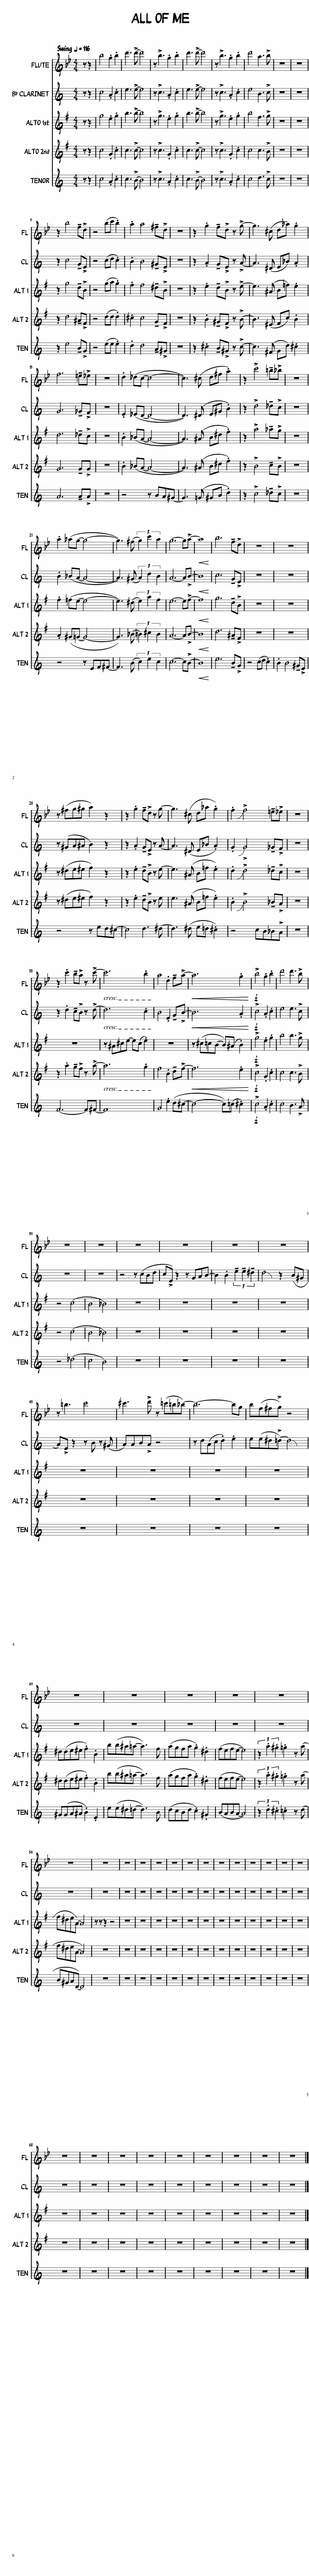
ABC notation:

X:1
%%score 1 2 3 4 5
L:1/8
Q:1/4=116
M:4/4
I:linebreak $
K:Bb
V:1 treble
V:2 treble transpose=-2
V:3 treble transpose=-9
V:4 treble transpose=-9
V:5 treble transpose=-14
V:1
 z z2 | b4 .g2 .b2 | d'3 !>!d'- d'4 | z !>!b3 .g2 .b2 | d'3 !>!d'- d'4 | %5
 z !>!b3 .g2 .b2 | d'4 a3 !>!b | z8 | z8 |$ z2 b4 !tenuto!f!>!d | %10
 z4 (bc' .b2) | .a2 a4 !tenuto!^f!>!d | z8 | z2 .g2 !tenuto!f!>!d z !>!g- | g3 (^c d_a) .g2 |$ %15
 f6 !tenuto!=e!>!_e | z8 | .d2 (_dc- c4- | c3) (^c d^f .a2) | z2 !>!c'4 !tenuto!=b!>!_b | %20
 z8 |$ .a2 (_ag- g4- | g3) (^f (3g2) c'2 a2 | g6- g!>!a- |!<(! a8!<)! | %25
 b6 !tenuto!f!>!d | z8 | z8 |$ z (^fg^g a2) z2 | z2 .g2 !tenuto!f!>!d z g- | %30
 g3 (^c d_a .g2) | .f2 !>!!slide!f4 !tenuto!=e!>!_e | z8 |$ z2 .c'2 !tenuto!b!>!a z !>!c'- | c'6 .b2 | %35
 a4 .d2 !tenuto!f!>!a- |!<(! a6 .g2!<)! |!f! !>!b4 .g2 .b2 | d'4 d'3 !>!b |$ z8 | %40
 z8 | z8 | z8 | z8 | z8 |$ %45
 z =b3 c'4 | ^c'3 !>!d' z (=c'=b_b-) | b6- bg | b(f^f!>!g) z4 |$ z8 | %50
 z8 | z8 | z8 | z8 |$ z8 | %55
 z8 | z8 | z8 | z8 | z8 | %60
 z8 | z8 | z8 | z8 | z8 | %65
 z8 | z8 | z8 |$ z8 | z8 | %70
 z8 | z8 | z8 | z8 | z8 | %75
 z8 | z8 |] %77
V:2
[K:C] z z2 | c4 .A2 .c2 | e3 !>!e- e4 | z !>!c3 .A2 .c2 | e3 !>!e- e4 | %5
 z !>!c3 .A2 .c2 | e4 B3 !>!c | z8 | z8 |$ z2 c4 !tenuto!G!>!E | %10
 z4 (cd .c2) | .B2 B4 !tenuto!^G!>!E | z8 | z2 .A2 !tenuto!G!>!E z !>!A- | A3 (^D E_B) .A2 |$ %15
 G6 !tenuto!_G!>!F | z8 | .E2 (_ED- D4- | D3) (^D E^G .B2) | z2 !>!d4 !tenuto!_d!>!c | %20
 z8 |$ .B2 (_BA- A4- | A3) (^G (3A2) d2 B2 | A6- A!>!B- |!<(! B8!<)! | %25
 c6 !tenuto!G!>!E | z8 | z8 |$ z (^GA^A B2) z2 | z2 .A2 !tenuto!G!>!E z A- | %30
 A3 (^D E_B .A2) | .G2 !>!!slide!G4 !tenuto!_G!>!F | z8 |$ z2 .d2 !tenuto!c!>!B z !>!d- | d6 .c2 | %35
 B4 .E2 !tenuto!G!>!B- |!<(! B6 .A2!<)! |!f! !>!c4 .A2 .c2 | e4 e3 !>!c |$ z8 | %40
 z8 | z4 z (cBd | c!>!E) z2 z GAB- | B2 .B2 (3!tenuto!e2 !tenuto!e2 !tenuto!^d2 | d4 z2 (B^G |$ %45
 A)!>!E z2 z B z (^G | A)AB!>!A z4 | z d(Ac .d2) .e2 | e(e^d!>!=d-) d4 |$ z8 | %50
 z8 | z8 | z8 | z8 |$ z8 | %55
 z8 | z8 | z8 | z8 | z8 | %60
 z8 | z8 | z8 | z8 | z8 | %65
 z8 | z8 | z8 |$ z8 | z8 | %70
 z8 | z8 | z8 | z8 | z8 | %75
 z8 | z8 |] %77
V:3
[K:G] z z2 | g4 .e2 .g2 | b3 !>!b- b4 | z !>!g3 .e2 .g2 | b3 !>!b- b4 | %5
 z !>!g3 .e2 .g2 | b4 f3 !>!g | z8 | z8 |$ z2 g4 !tenuto!d!>!B | %10
 z4 (ga .g2) | .f2 f4 !tenuto!^d!>!B | z8 | z2 .e2 !tenuto!d!>!B z !>!e- | e3 (^A B=f) .e2 |$ %15
 d6 !tenuto!_d!>!c | z8 | .B2 (_BA- A4- | A3) (^A B^d .f2) | z2 !>!a4 !tenuto!_a!>!g | %20
 z8 |$ .f2 (=fe- e4- | e3) (^d (3e2) a2 f2 | e6- e!>!f- |!<(! f8!<)! | %25
 g6 !tenuto!d!>!B | z8 | z8 |$ z (^de^e f2) z2 | z2 .e2 !tenuto!d!>!B z e- | %30
 e3 (^A B=f .e2) | .d2 !>!!slide!d4 !tenuto!_d!>!c | z8 |$ z8 | z ^A^ce- e(c .e2) | %35
 z8 | z (^c=cB- B)(^A .B2) |!f! !>!g4 .e2 .g2 | b4 b3 !>!g |$ z4 (c4 | %40
 B4 _B4) | z8 | z8 | z8 | z8 |$ %45
 z8 | z8 | z8 | z8 |$ ^d(de^e .f2) .B2 | %50
 b(b^a=a- a3) f | (agfa .g2) .^d2 | (fefe- e4) | (3z2 .a2 .^g2 .=g2 z (a |$ f^deA-) A4 | %55
 z z z2 z4 | z8 | z8 | z8 | z8 | %60
 z8 | z8 | z8 | z8 | z8 | %65
 z8 | z8 | z8 |$ z8 | z8 | %70
 z8 | z8 | z8 | z8 | z8 | %75
 z8 | z8 |] %77
V:4
[K:G] z z2 | c4 .G2 .c2 | c3 !>!c- c4 | z !>!c3 .G2 .c2 | c3 !>!c- c4 | %5
 z !>!c3 .G2 .c2 | c4 c3 !>!B | z8 | z8 |$ z2 d4 !tenuto!^A!>!F | %10
 z4 (dd .d2) | .^c2 c4 !tenuto!G!>!F | z8 | z2 .B2 !tenuto!^G!>!F z !>!B- | B3 (^E Fc) .B2 |$ %15
 G6 !tenuto!G!>!G | z8 | .B2 (_BA- A4- | A3) (^A B^d .f2) | z2 !>!B4 !tenuto!c!>!B | %20
 z8 |$ .A2 (^G=G- G4- | G3) (_B (3=B2) ^c2 B2 | A6- A!>!B- |!<(! B8!<)! | %25
 d6 !tenuto!^A!>!F | z8 | z8 |$ z (^de^e f2) z2 | z2 .e2 !tenuto!d!>!B z e | %30
 e3 (^A B=f .e2) | .B2 !>!!slide!B4 !tenuto!_B!>!A | z8 |$ z2 .a2 !tenuto!g!>!f z !>!a- | a6 .g2 | %35
 f4 .B2 !tenuto!d!>!f- |!<(! f6 .e2!<)! |!f! !>!c4 .G2 .c2 | c4 c3 !>!B |$ z4 (c4 | %40
 B4 _B4) | z8 | z8 | z8 | z8 |$ %45
 z8 | z8 | z8 | z8 |$ ^d(de^e .f2) .B2 | %50
 b(b^a=a- a3) f | (agfa .g2) .^d2 | (fefe- e4) | (3z2 .a2 .^g2 .=g2 z (a |$ f^deA- A4) | %55
 z8 | z8 | z8 | z8 | z8 | %60
 z8 | z8 | z8 | z8 | z8 | %65
 z8 | z8 | z8 |$ z8 | z8 | %70
 z8 | z8 | z8 | z8 | z8 | %75
 z8 | z8 |] %77
V:5
[K:C] z z2 | c4 .A2 .c2 | c3 !>!B- B4 | z !>!c3 .A2 .c2 | c3 !>!B- B4 | %5
 z !>!c3 .A2 .c2 | c4 d3 !>!c | z8 | z8 |$ z2 e4 !tenuto!B!>!G | %10
 z4 (ee .e2) | .d2 d4 !tenuto!A!>!^G | z8 | z2 .^c2 !tenuto!B!>!^G z !>!c- | c3 (^F Gd) .^c2 |$ %15
 A6 !tenuto!A!>!A | z8 | z4 z BA^G- | G3 (=G ^GB .d2) | z2 !>!c4 !tenuto!_d!>!c | %20
 z8 |$ z4 z EF^F- | F3 (B (3c2) e2 c2 | c6- c!>!B- |!<(! B8!<)! | %25
 e6 !tenuto!B!>!G | z4 (cd .c2) | .B2 B4 !tenuto!^G!>!E |$ z4 z ed^c- | c4 d3 ^d- | %30
 d3 (^d e=d .^c2) | z4 cB_B!>!A | z8 |$ F6- F^F- | F8 | %35
 G4 .e2 (d^c- | c4- c)(=c .^c2) |!f! !>!c4 .A2 .c2 | c4 B3 !>!A |$ z4 (_d4 | %40
 c4 B4) | z8 | z8 | z8 | z8 |$ %45
 z8 | z8 | z8 | z8 |$ ^G(GA^A .B2) .E2 | %50
 e(e^d=d- d3) B | (dcBd .c2) .^G2 | (BABA- A4) | (3z2 .d2 .^c2 .=c2 z (d |$ B^GAD-) D4 | %55
 z8 | z8 | z8 | z8 | z8 | %60
 z8 | z8 | z8 | z8 | z8 | %65
 z8 | z8 | z8 |$ z8 | z8 | %70
 z8 | z8 | z8 | z8 | z8 | %75
 z8 | z8 |] %77
